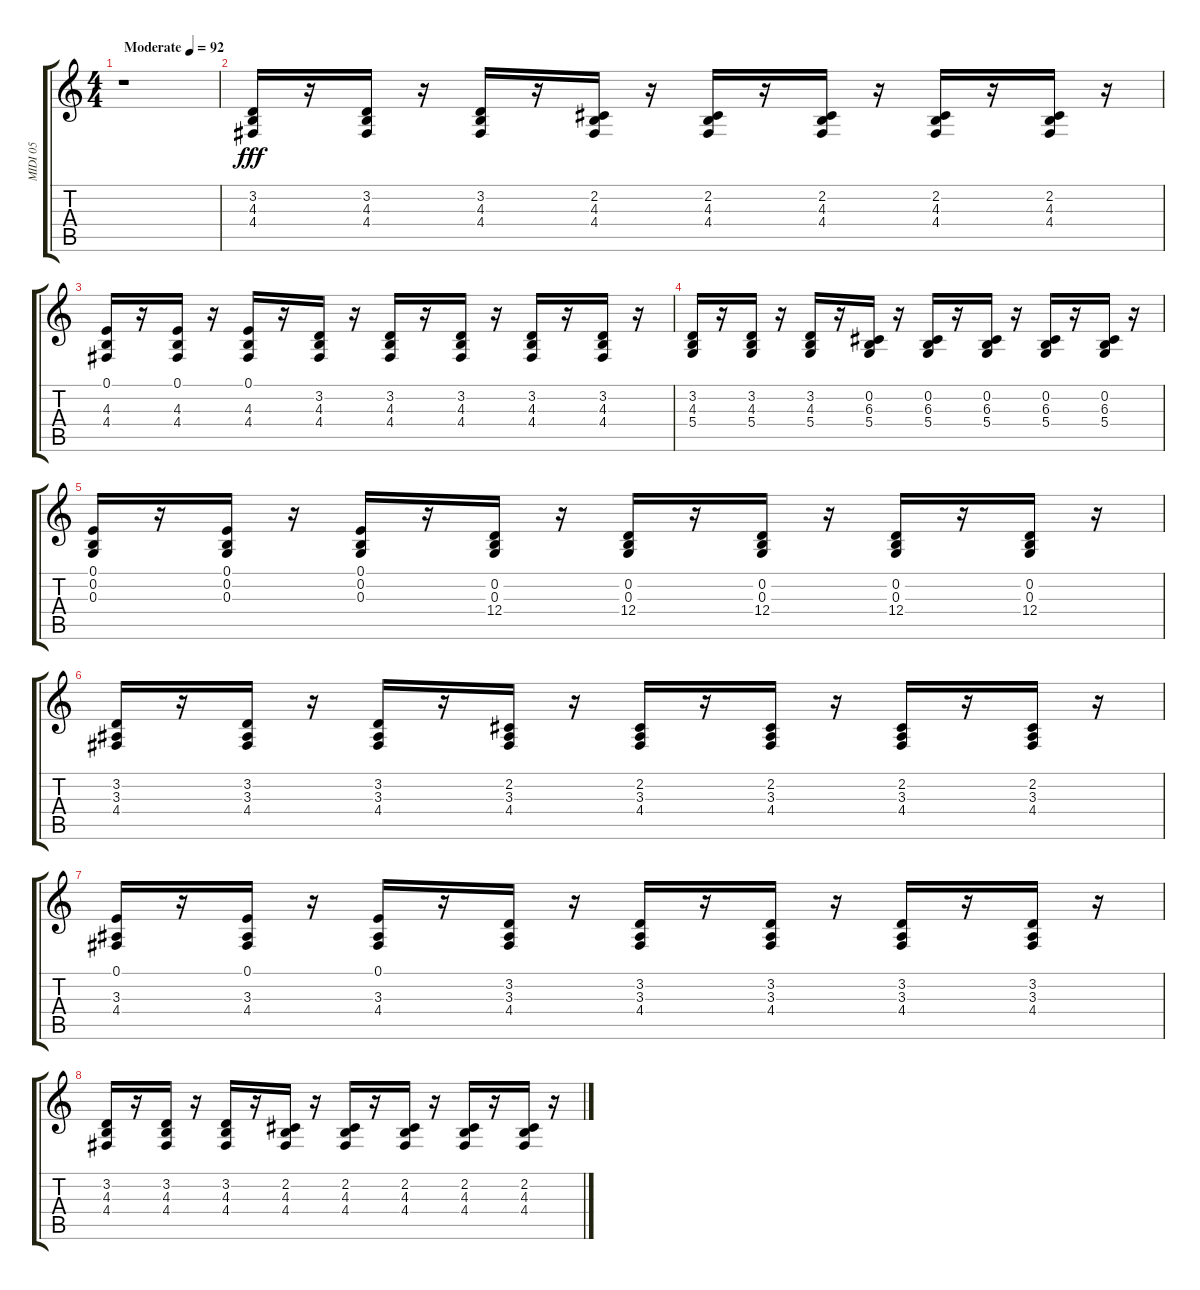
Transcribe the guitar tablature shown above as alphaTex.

\track ("MIDI 05" "MIDI 05") {instrument synthstrings1}
\staff {score tabs}
\tuning (E4 B3 G3 D3 A2 E2) {hide}
\ts (4 4)
\tempo (92 "Moderate")
\clef g2
\ks c
r.1{dy fff instrument synthstrings1} |
(3.2 4.3 4.4).16 r.16 (3.2 4.3 4.4).16 r.16 (3.2 4.3 4.4).16 r.16 (2.2 4.3 4.4).16 r.16 (2.2 4.3 4.4).16 r.16 (2.2 4.3 4.4).16 r.16 (2.2 4.3 4.4).16 r.16 (2.2 4.3 4.4).16 r.16 |
(0.1 4.3 4.4).16 r.16 (0.1 4.3 4.4).16 r.16 (0.1 4.3 4.4).16 r.16 (3.2 4.3 4.4).16 r.16 (3.2 4.3 4.4).16 r.16 (3.2 4.3 4.4).16 r.16 (3.2 4.3 4.4).16 r.16 (3.2 4.3 4.4).16 r.16 |
(3.2 4.3 5.4).16 r.16 (3.2 4.3 5.4).16 r.16 (3.2 4.3 5.4).16 r.16 (0.2 6.3 5.4).16 r.16 (0.2 6.3 5.4).16 r.16 (0.2 6.3 5.4).16 r.16 (0.2 6.3 5.4).16 r.16 (0.2 6.3 5.4).16 r.16 |
(0.1 0.2 0.3).16 r.16 (0.1 0.2 0.3).16 r.16 (0.1 0.2 0.3).16 r.16 (0.2 0.3 12.4).16 r.16 (0.2 0.3 12.4).16 r.16 (0.2 0.3 12.4).16 r.16 (0.2 0.3 12.4).16 r.16 (0.2 0.3 12.4).16 r.16 |
(3.2 3.3 4.4).16 r.16 (3.2 3.3 4.4).16 r.16 (3.2 3.3 4.4).16 r.16 (2.2 3.3 4.4).16 r.16 (2.2 3.3 4.4).16 r.16 (2.2 3.3 4.4).16 r.16 (2.2 3.3 4.4).16 r.16 (2.2 3.3 4.4).16 r.16 |
(0.1 3.3 4.4).16 r.16 (0.1 3.3 4.4).16 r.16 (0.1 3.3 4.4).16 r.16 (3.2 3.3 4.4).16 r.16 (3.2 3.3 4.4).16 r.16 (3.2 3.3 4.4).16 r.16 (3.2 3.3 4.4).16 r.16 (3.2 3.3 4.4).16 r.16 |
(3.2 4.3 4.4).16 r.16 (3.2 4.3 4.4).16 r.16 (3.2 4.3 4.4).16 r.16 (2.2 4.3 4.4).16 r.16 (2.2 4.3 4.4).16 r.16 (2.2 4.3 4.4).16 r.16 (2.2 4.3 4.4).16 r.16 (2.2 4.3 4.4).16 r.16
